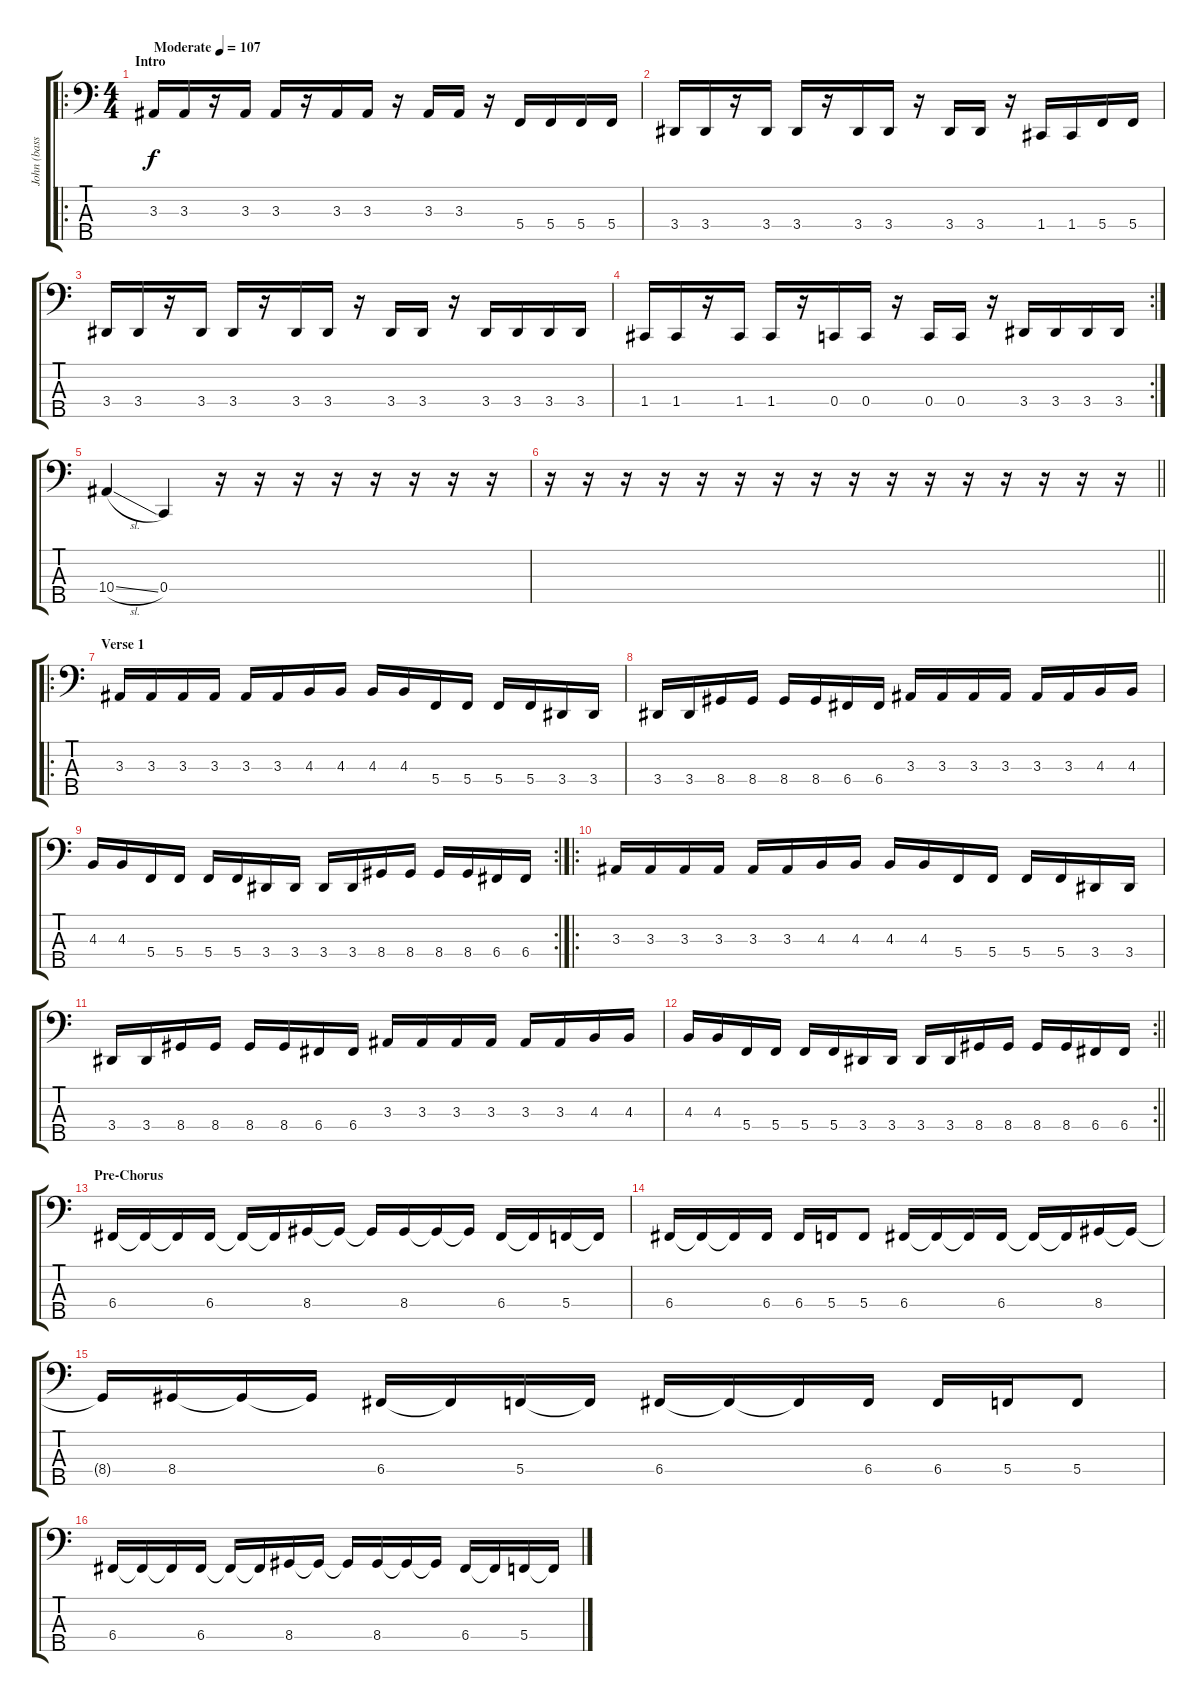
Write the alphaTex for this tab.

\track ("John (bass)" "John (bass") {instrument electricbassfinger}
\staff {score tabs}
\tuning (F2 C2 G1 C1 A0) {hide}
\ro
\ts (4 4)
\section ("" "Intro")
\tempo (107 "Moderate")
\clef f4
\ks c
3.3.16{dy f instrument electricbassfinger} 3.3.16 r.16 3.3.16 3.3.16 r.16 3.3.16 3.3.16 r.16 3.3.16 3.3.16 r.16 5.4.16 5.4.16 5.4.16 5.4.16 |
3.4.16 3.4.16 r.16 3.4.16 3.4.16 r.16 3.4.16 3.4.16 r.16 3.4.16 3.4.16 r.16 1.4.16 1.4.16 5.4.16 5.4.16 |
3.4.16 3.4.16 r.16 3.4.16 3.4.16 r.16 3.4.16 3.4.16 r.16 3.4.16 3.4.16 r.16 3.4.16 3.4.16 3.4.16 3.4.16 |
\rc 2
1.4.16 1.4.16 r.16 1.4.16 1.4.16 r.16 0.4.16 0.4.16 r.16 0.4.16 0.4.16 r.16 3.4.16 3.4.16 3.4.16 3.4.16 |
10.4{sl}.4{volume 16 instrument electricbassfinger} 0.4.4 r.16 r.16 r.16 r.16 r.16 r.16 r.16 r.16 |
\barLineRight lightlight
r.16 r.16 r.16 r.16 r.16 r.16 r.16 r.16 r.16 r.16 r.16 r.16 r.16 r.16 r.16 r.16 |
\ro
\section ("" "Verse 1")
3.3.16{volume 16 instrument electricbassfinger} 3.3.16 3.3.16 3.3.16 3.3.16 3.3.16 4.3.16 4.3.16 4.3.16 4.3.16 5.4.16 5.4.16 5.4.16 5.4.16 3.4.16 3.4.16 |
3.4.16 3.4.16 8.4.16 8.4.16 8.4.16 8.4.16 6.4.16 6.4.16 3.3.16 3.3.16 3.3.16 3.3.16 3.3.16 3.3.16 4.3.16 4.3.16 |
\rc 2
4.3.16 4.3.16 5.4.16 5.4.16 5.4.16 5.4.16 3.4.16 3.4.16 3.4.16 3.4.16 8.4.16 8.4.16 8.4.16 8.4.16 6.4.16 6.4.16 |
\ro
3.3.16 3.3.16 3.3.16 3.3.16 3.3.16 3.3.16 4.3.16 4.3.16 4.3.16 4.3.16 5.4.16 5.4.16 5.4.16 5.4.16 3.4.16 3.4.16 |
3.4.16 3.4.16 8.4.16 8.4.16 8.4.16 8.4.16 6.4.16 6.4.16 3.3.16 3.3.16 3.3.16 3.3.16 3.3.16 3.3.16 4.3.16 4.3.16 |
\rc 2
\barLineRight lightlight
4.3.16 4.3.16 5.4.16 5.4.16 5.4.16 5.4.16 3.4.16 3.4.16 3.4.16 3.4.16 8.4.16 8.4.16 8.4.16 8.4.16 6.4.16 6.4.16 |
\section ("" "Pre-Chorus")
6.4.16 6.4{t}.16 6.4{t}.16 6.4.16 6.4{t}.16 6.4{t}.16 8.4.16 8.4{t}.16 8.4{t}.16 8.4.16 8.4{t}.16 8.4{t}.16 6.4.16 6.4{t}.16 5.4.16 5.4{t}.16 |
6.4.16 6.4{t}.16 6.4{t}.16 6.4.16 6.4.16 5.4.16 5.4.8 6.4.16 6.4{t}.16 6.4{t}.16 6.4.16 6.4{t}.16 6.4{t}.16 8.4.16 8.4{t}.16 |
8.4{t}.16 8.4.16 8.4{t}.16 8.4{t}.16 6.4.16 6.4{t}.16 5.4.16 5.4{t}.16 6.4.16 6.4{t}.16 6.4{t}.16 6.4.16 6.4.16 5.4.16 5.4.8 |
6.4.16 6.4{t}.16 6.4{t}.16 6.4.16 6.4{t}.16 6.4{t}.16 8.4.16 8.4{t}.16 8.4{t}.16 8.4.16 8.4{t}.16 8.4{t}.16 6.4.16 6.4{t}.16 5.4.16 5.4{t}.16
